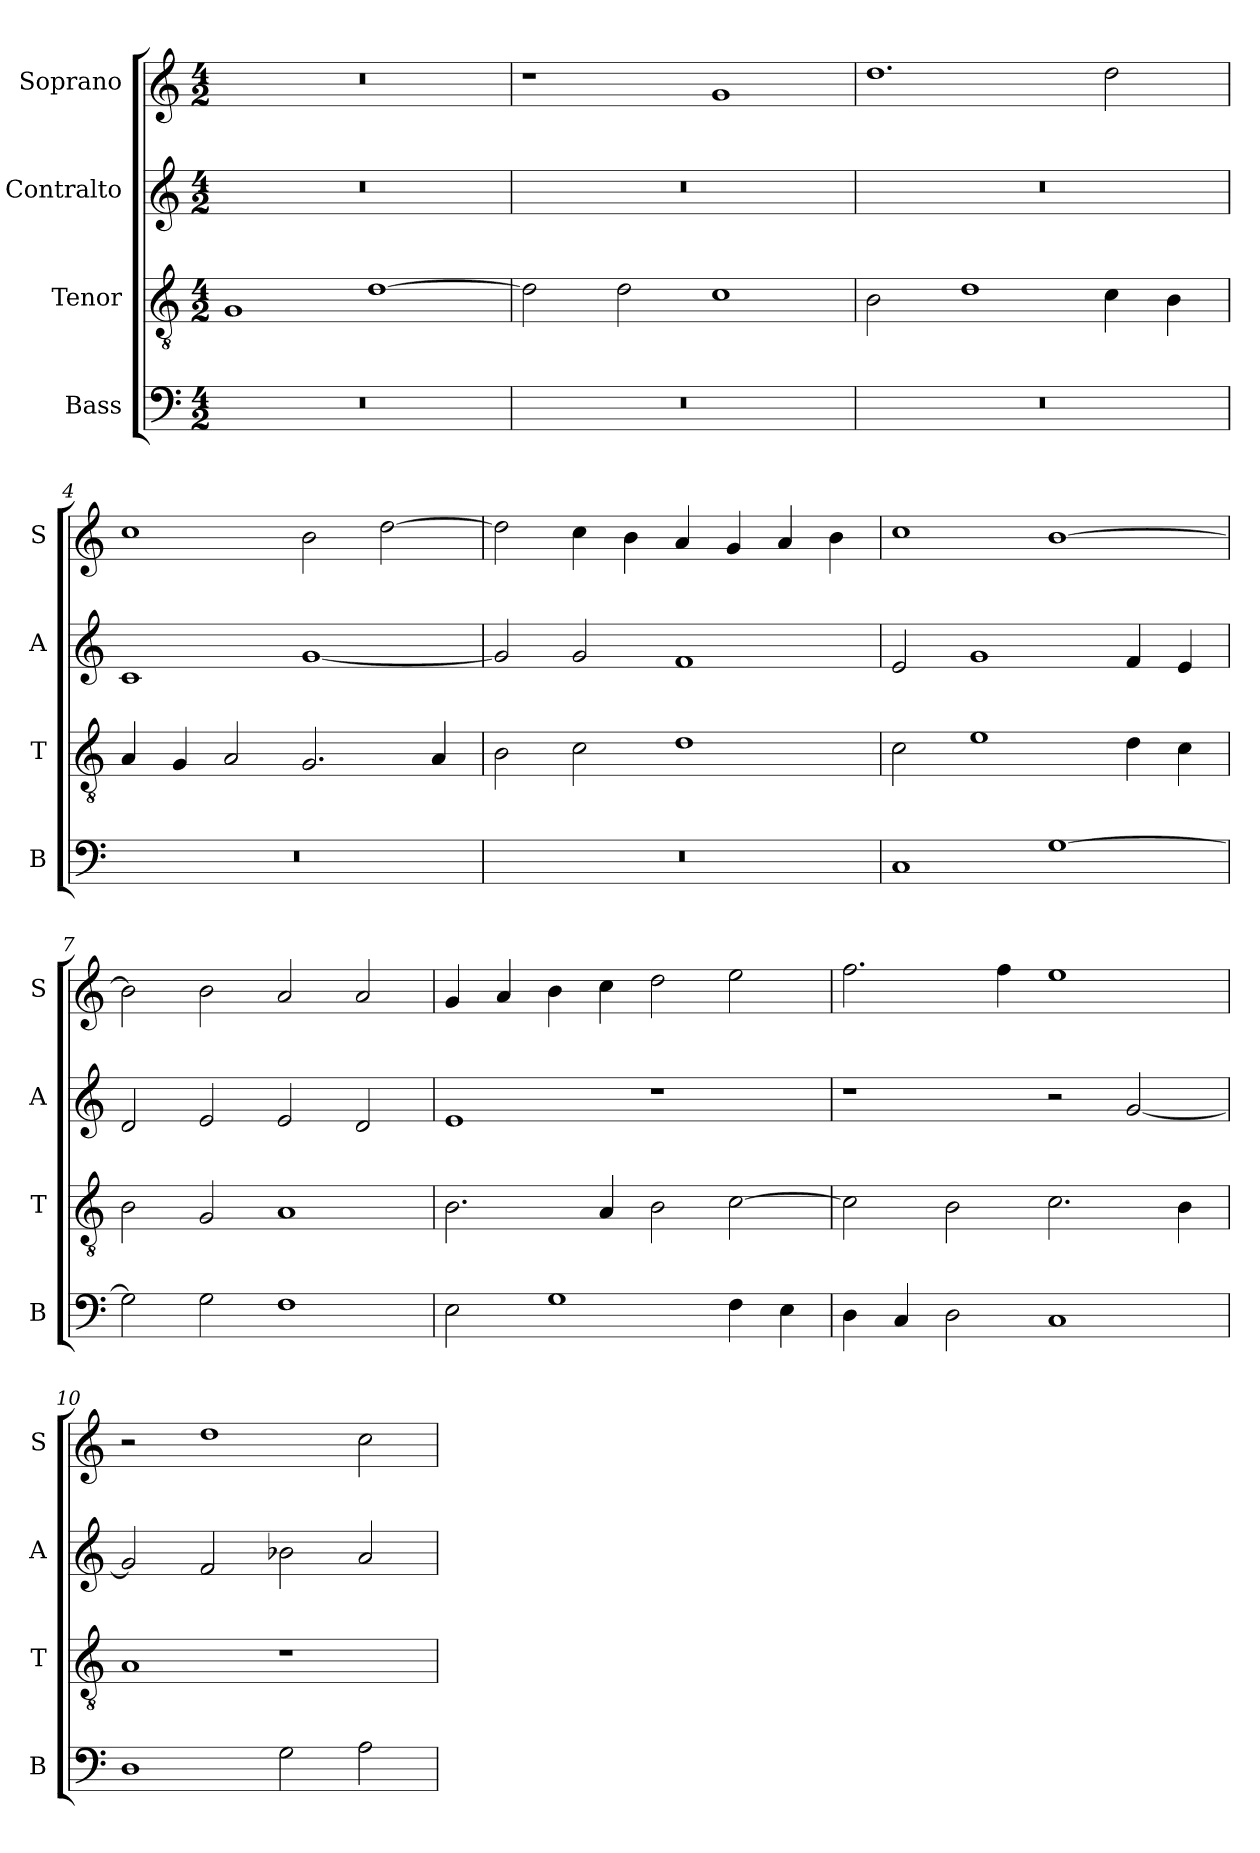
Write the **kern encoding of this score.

**kern	**kern	**kern	**kern
*part4	*part3	*part2	*part1
*staff4	*staff3	*staff2	*staff1
*I"Bass	*I"Tenor	*I"Contralto	*I"Soprano
*I'B	*I'T	*I'A	*I'S
*clefF4	*clefGv2	*clefG2	*clefG2
*k[]	*k[]	*k[]	*k[]
*G:mix	*G:mix	*G:mix	*G:mix
*M4/2	*M4/2	*M4/2	*M4/2
=1	=1	=1	=1
0r	1G	0r	0r
.	[1d	.	.
=2	=2	=2	=2
0r	2d]	0r	1r
.	2d	.	.
.	1c	.	1g
=3	=3	=3	=3
0r	2B	0r	1.dd
.	1d	.	.
.	4c	.	2dd
.	4B	.	.
=4	=4	=4	=4
0r	4A	1c	1cc
.	4G	.	.
.	2A	.	.
.	2.G	[1g	2b
.	.	.	[2dd
.	4A	.	.
=5	=5	=5	=5
0r	2B	2g]	2dd]
.	2c	2g	4cc
.	.	.	4b
.	1d	1f	4a
.	.	.	4g
.	.	.	4a
.	.	.	4b
=6	=6	=6	=6
1C	2c	2e	1cc
.	1e	1g	.
[1G	.	.	[1b
.	4d	4f	.
.	4c	4e	.
=7	=7	=7	=7
2G]	2B	2d	2b]
2G	2G	2e	2b
1F	1A	2e	2a
.	.	2d	2a
=8	=8	=8	=8
2E	2.B	1e	4g
.	.	.	4a
1G	.	.	4b
.	4A	.	4cc
.	2B	1r	2dd
4F	[2c	.	2ee
4E	.	.	.
=9	=9	=9	=9
4D	2c]	1r	2.ff
4C	.	.	.
2D	2B	.	.
.	.	.	4ff
1C	2.c	2r	1ee
.	.	[2g	.
.	4B	.	.
=10	=10	=10	=10
1D	1A	2g]	2r
.	.	2f	1dd
2G	1r	2b-X	.
2A	.	2a	2cc
=	=	=	=
*-	*-	*-	*-
